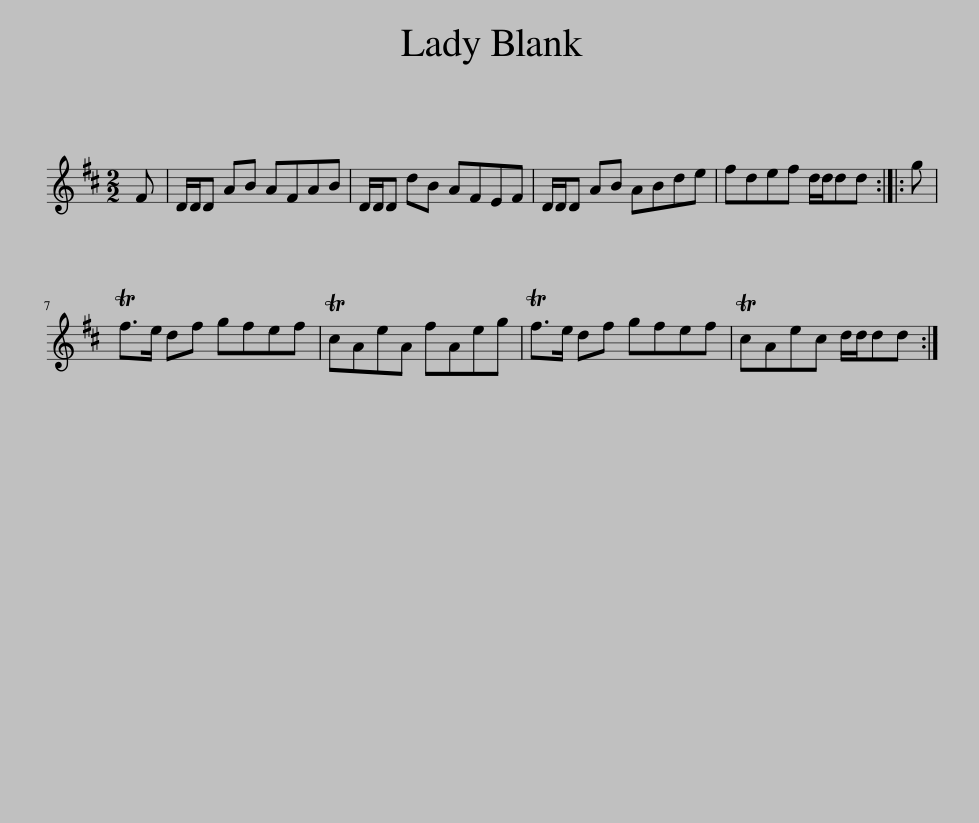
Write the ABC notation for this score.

X:1
L:1/8
M:2/2
I:linebreak $
K:D
V:1 treble
V:1
 F | D/D/D AB AFAB | D/D/D dB AFEF | D/D/D AB ABde | fdef d/d/dd :: %5
 g |$ Tf>e df gfef | TcAeA fAeg | Tf>e df gfef | TcAec d/d/dd :| %10
